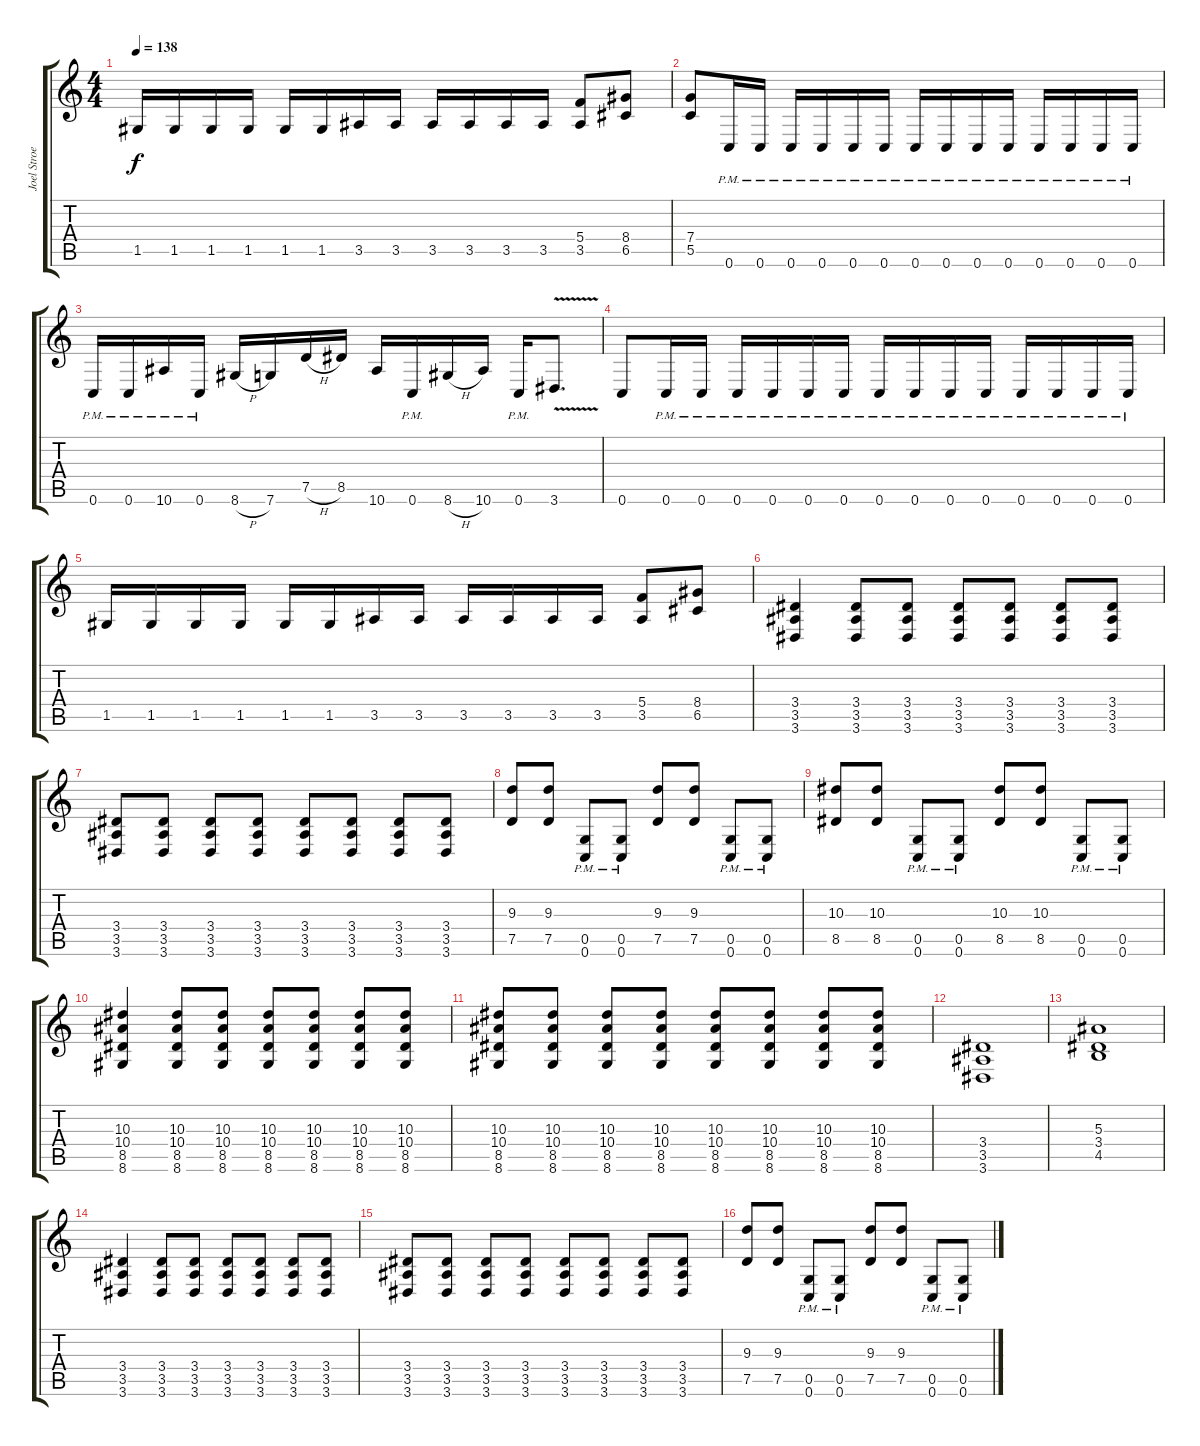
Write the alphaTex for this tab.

\track ("Joel Stroetzel" "Joel Stroe") {instrument distortionguitar}
\staff {score tabs}
\tuning (D4 A3 F3 C3 G2 C2) {hide}
\ts (4 4)
\tempo 138
\clef g2
\ks c
1.5.16{dy f} 1.5.16 1.5.16 1.5.16 1.5.16 1.5.16 3.5.16 3.5.16 3.5.16 3.5.16 3.5.16 3.5.16 (5.4 3.5).8 (8.4 6.5).8 |
(7.4 5.5).8 0.6{pm}.16 0.6{pm}.16 0.6{pm}.16 0.6{pm}.16 0.6{pm}.16 0.6{pm}.16 0.6{pm}.16 0.6{pm}.16 0.6{pm}.16 0.6{pm}.16 0.6{pm}.16 0.6{pm}.16 0.6{pm}.16 0.6{pm}.16 |
0.6{pm}.16 0.6{pm}.16 10.6{pm}.16 0.6{pm}.16 8.6{h}.16 7.6.16 7.5{h}.16 8.5.16 10.6.16 0.6{pm}.16 8.6{h}.16 10.6.16 0.6{pm}.16 3.6{v}.8{d} |
0.6.8 0.6{pm}.16 0.6{pm}.16 0.6{pm}.16 0.6{pm}.16 0.6{pm}.16 0.6{pm}.16 0.6{pm}.16 0.6{pm}.16 0.6{pm}.16 0.6{pm}.16 0.6{pm}.16 0.6{pm}.16 0.6{pm}.16 0.6{pm}.16 |
1.5.16 1.5.16 1.5.16 1.5.16 1.5.16 1.5.16 3.5.16 3.5.16 3.5.16 3.5.16 3.5.16 3.5.16 (5.4 3.5).8 (8.4 6.5).8 |
(3.4 3.5 3.6).4 (3.4 3.5 3.6).8 (3.4 3.5 3.6).8 (3.4 3.5 3.6).8 (3.4 3.5 3.6).8 (3.4 3.5 3.6).8 (3.4 3.5 3.6).8 |
(3.4 3.5 3.6).8 (3.4 3.5 3.6).8 (3.4 3.5 3.6).8 (3.4 3.5 3.6).8 (3.4 3.5 3.6).8 (3.4 3.5 3.6).8 (3.4 3.5 3.6).8 (3.4 3.5 3.6).8 |
(9.3 7.5).8 (9.3 7.5).8 (0.5{pm} 0.6{pm}).8 (0.5{pm} 0.6{pm}).8 (9.3 7.5).8 (9.3 7.5).8 (0.5{pm} 0.6{pm}).8 (0.5{pm} 0.6{pm}).8 |
(10.3 8.5).8 (10.3 8.5).8 (0.5{pm} 0.6{pm}).8 (0.5{pm} 0.6{pm}).8 (10.3 8.5).8 (10.3 8.5).8 (0.5{pm} 0.6{pm}).8 (0.5{pm} 0.6{pm}).8 |
(10.3 10.4 8.5 8.6).4 (10.3 10.4 8.5 8.6).8 (10.3 10.4 8.5 8.6).8 (10.3 10.4 8.5 8.6).8 (10.3 10.4 8.5 8.6).8 (10.3 10.4 8.5 8.6).8 (10.3 10.4 8.5 8.6).8 |
(10.3 10.4 8.5 8.6).8 (10.3 10.4 8.5 8.6).8 (10.3 10.4 8.5 8.6).8 (10.3 10.4 8.5 8.6).8 (10.3 10.4 8.5 8.6).8 (10.3 10.4 8.5 8.6).8 (10.3 10.4 8.5 8.6).8 (10.3 10.4 8.5 8.6).8 |
(3.4 3.5 3.6).1 |
(5.3 3.4 4.5).1 |
(3.4 3.5 3.6).4 (3.4 3.5 3.6).8 (3.4 3.5 3.6).8 (3.4 3.5 3.6).8 (3.4 3.5 3.6).8 (3.4 3.5 3.6).8 (3.4 3.5 3.6).8 |
(3.4 3.5 3.6).8 (3.4 3.5 3.6).8 (3.4 3.5 3.6).8 (3.4 3.5 3.6).8 (3.4 3.5 3.6).8 (3.4 3.5 3.6).8 (3.4 3.5 3.6).8 (3.4 3.5 3.6).8 |
(9.3 7.5).8 (9.3 7.5).8 (0.5{pm} 0.6{pm}).8 (0.5{pm} 0.6{pm}).8 (9.3 7.5).8 (9.3 7.5).8 (0.5{pm} 0.6{pm}).8 (0.5{pm} 0.6{pm}).8
